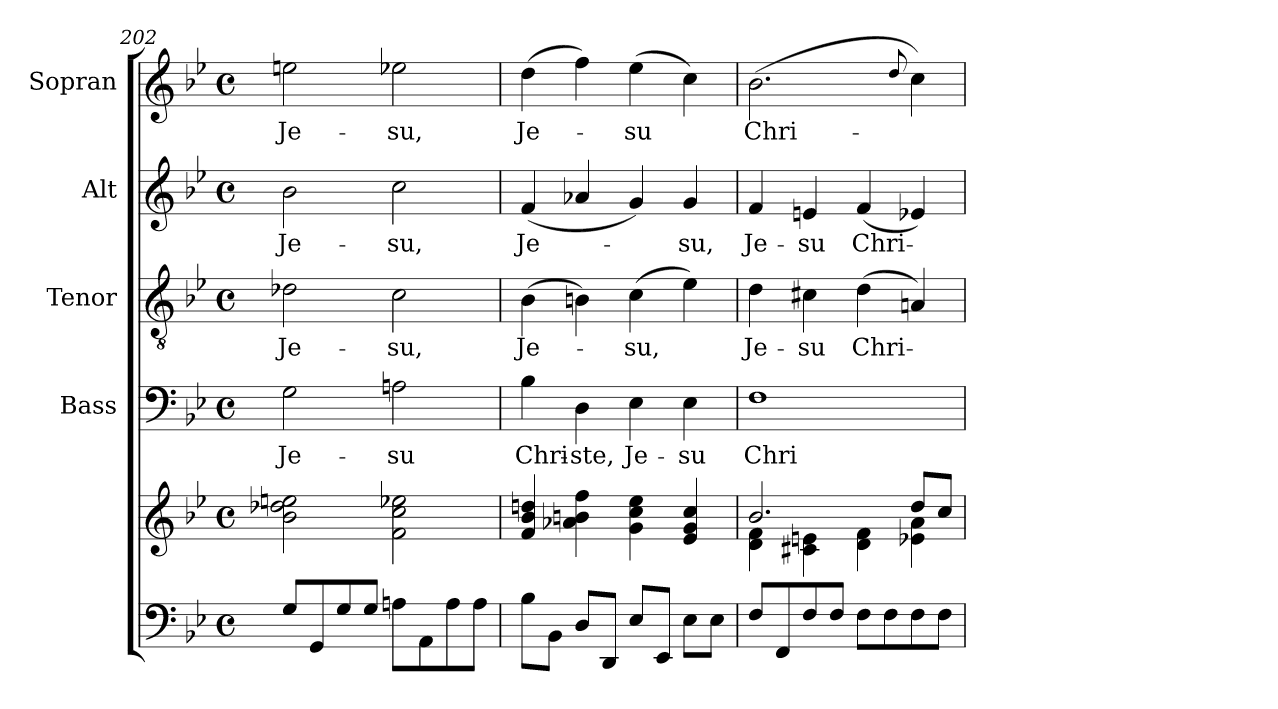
**kern	**kern	**kern	**text	**kern	**text	**kern	**text	**kern	**text
*part5	*part5	*part4	*part4	*part3	*part3	*part2	*part2	*part1	*part1
*staff6	*staff5	*staff4	*staff4	*staff3	*staff3	*staff2	*staff2	*staff1	*staff1
*	*	*I"Bass	*	*I"Tenor	*	*I"Alt	*	*I"Sopran	*
*	*	*I'B.	*	*I'T.	*	*I'A.	*	*I'S.	*
*clefF4	*clefG2	*clefF4	*	*clefGv2	*	*clefG2	*	*clefG2	*
*k[b-e-]	*k[b-e-]	*k[b-e-]	*	*k[b-e-]	*	*k[b-e-]	*	*k[b-e-]	*
*B-:	*B-:	*B-:	*	*B-:	*	*B-:	*	*B-:	*
*M4/4	*M4/4	*M4/4	*	*M4/4	*	*M4/4	*	*M4/4	*
*met(c)	*met(c)	*met(c)	*	*met(c)	*	*met(c)	*	*met(c)	*
=202	=202	=202	=202	=202	=202	=202	=202	=202	=202
!	!	!	!LO:LY:b	!	!LO:LY:b	!	!LO:LY:b	!	!LO:LY:b
8G/L	2b-\ 2dd-X\ 2een\	2G\	Je-	2d-X\	Je-	2b-\	Je-	2een\	Je-
8GG/	.	.	.	.	.	.	.	.	.
8G/	.	.	.	.	.	.	.	.	.
8G/J	.	.	.	.	.	.	.	.	.
!	!	!	!LO:LY:b	!	!LO:LY:b	!	!LO:LY:b	!	!LO:LY:b
8An\L	2f\ 2cc\ 2ee-X\	2An\	-su	2c\	-su,	2cc\	-su,	2ee-X\	-su,
8AA\	.	.	.	.	.	.	.	.	.
8A\	.	.	.	.	.	.	.	.	.
8A\J	.	.	.	.	.	.	.	.	.
!!LO:PB:g=z
=203	=203	=203	=203	=203	=203	=203	=203	=203	=203
!	!	!	!LO:LY:b	!	!LO:LY:b	!	!LO:LY:b	!	!LO:LY:b
8B-\L	4f/ 4b-/ 4ddn/	4B-\	Chri-	(>4B-\	Je-	(<4f/	Je-	(>4dd\	Je-
8BB-\J	.	.	.	.	.	.	.	.	.
!	!	!	!LO:LY:b	!	!	!	!	!	!
8D/L	4a-X\ 4bn\ 4ff\	4D\	-ste,	4Bn\)	.	4a-X/	.	4ff\)	.
8DD/J	.	.	.	.	.	.	.	.	.
!	!	!	!LO:LY:b	!	!LO:LY:b	!	!	!	!LO:LY:b
8E-/L	4g\ 4cc\ 4ee-\	4E-\	Je-	(>4c\	-su,	4g/)	.	(>4ee-\	-su
8EE-/J	.	.	.	.	.	.	.	.	.
!	!	!	!LO:LY:b	!	!	!	!LO:LY:b	!	!
8E-\L	4e-/ 4g/ 4cc/	4E-\	-su	4e-\)	.	4g/	-su,	4cc\)	.
8E-\J	.	.	.	.	.	.	.	.	.
=204	=204	=204	=204	=204	=204	=204	=204	=204	=204
*	*^	*	*	*	*	*	*	*	*
!	!	!	!	!LO:LY:b	!	!LO:LY:b	!	!LO:LY:b	!	!LO:LY:b
8F/L	2.b-/	4d\ 4f\	1F	Chri-	4d\	Je-	4f/	Je-	(>2.b-\	Chri-
8FF/	.	.	.	.	.	.	.	.	.	.
!	!	!	!	!	!	!LO:LY:b	!	!LO:LY:b	!	!
8F/	.	4c#X\ 4en\	.	.	4c#X\	-su	4en/	-su	.	.
8F/J	.	.	.	.	.	.	.	.	.	.
!	!	!	!	!	!	!LO:LY:b	!	!LO:LY:b	!	!
8F\L	.	4d\ 4f\	.	.	(>4d\	Chri-	(<4f/	Chri-	.	.
8F\	.	.	.	.	.	.	.	.	.	.
.	.	.	.	.	.	.	.	.	8qqdd/	.
8F\	8dd/L	4e-X\ 4a\	.	.	4An/)	.	4e-X/)	.	4cc\)	.
8F\J	8cc/J	.	.	.	.	.	.	.	.	.
*	*v	*v	*	*	*	*	*	*	*	*
=	=	=	=	=	=	=	=	=	=
*-	*-	*-	*-	*-	*-	*-	*-	*-	*-
